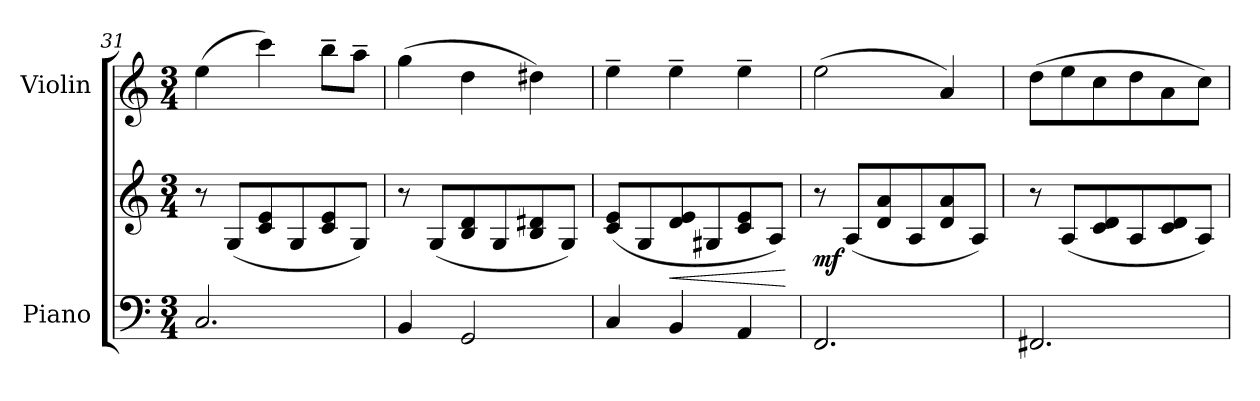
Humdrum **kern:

**kern	**kern	**dynam	**kern
*part2	*part2	*part2	*part1
*staff3	*staff2	*staff2/3	*staff1
*I"Piano	*	*	*I"Violin
*I'Pno	*	*	*I'Vln
*clefF4	*clefG2	*	*clefG2
*k[]	*k[]	*	*k[]
*M3/4	*M3/4	*	*M3/4
=31	=31	=31	=31
2.C/	8r	.	(4ee\
.	(8G/L	.	.
.	8c/ 8e/	.	4ccc\)
.	8G/	.	.
.	8c/ 8e/	.	8bb~\L
.	8G/J)	.	8aa~\J
!!LO:LB:g=z
=32	=32	=32	=32
4BB/	8r	.	(4gg\
.	(8G/L	.	.
2GG/	8B/ 8d/	.	4dd\
.	8G/	.	.
.	8B/ 8d#X/	.	4dd#X\)
.	8G/J)	.	.
=33	=33	=33	=33
4C/	(8c/ 8e/L	.	4ee~\
.	8G/	.	.
!	!	!LO:HP:b	!
4BB/	8d/ 8e/	<	4ee~\
.	8G#X/	.	.
4AA/	8c/ 8e/	.	4ee~\
.	8A/J)	.	.
.	.	[	.
=34	=34	=34	=34
!	!	!LO:DY:b	!
2.FF/	8r	mf	(2ee\
.	(8A/L	.	.
.	8d/ 8a/	.	.
.	8A/	.	.
.	8d/ 8a/	.	4a/)
.	8A/J)	.	.
=35	=35	=35	=35
2.FF#X/	8r	.	(8dd\L
.	(8A/L	.	8ee\
.	8c/ 8d/	.	8cc\
.	8A/	.	8dd\
.	8c/ 8d/	.	8a\
.	8A/J)	.	8cc\J)
=	=	=	=
*-	*-	*-	*-
